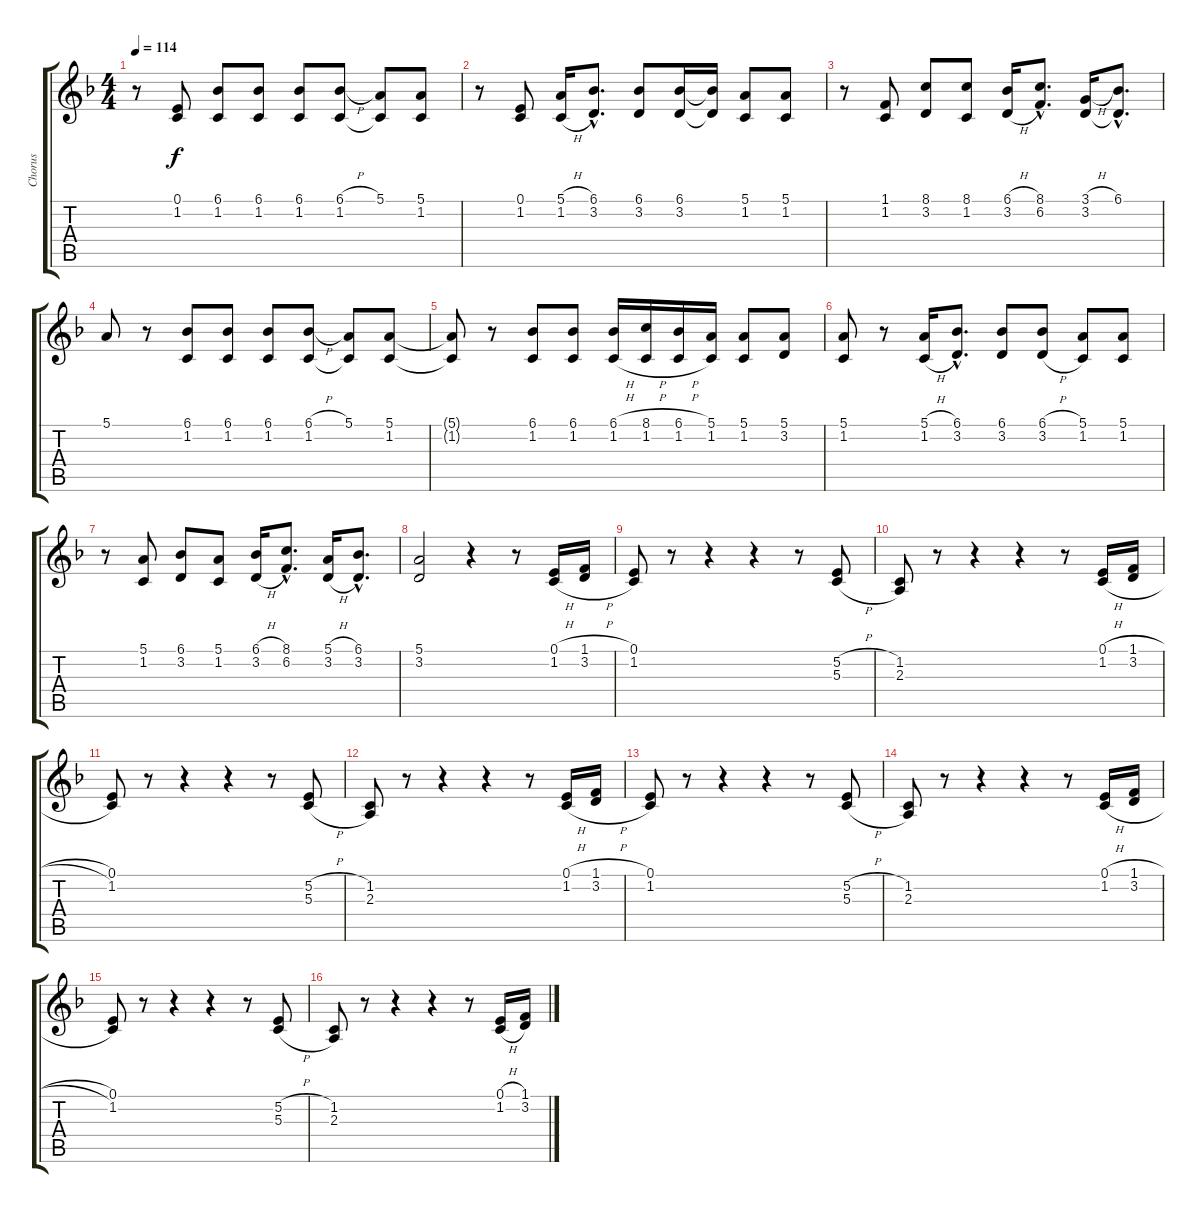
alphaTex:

\track ("Chorus" "Chorus") {instrument voiceoohs}
\staff {score tabs}
\tuning (E4 B3 G3 D3 A2 E2) {hide}
\ts (4 4)
\tempo 114
\clef g2
\ks f
r.8{dy f} (0.1 1.2).8 (6.1 1.2).8 (6.1 1.2).8 (6.1 1.2).8 (6.1{h} 1.2).8 (5.1 1.2{t}).8 (5.1 1.2).8 |
r.8 (0.1 1.2).8 (5.1{h} 1.2{h}).16 (6.1{hac} 3.2{hac}).8{d} (6.1 3.2).8 (6.1 3.2).16 (6.1{t} 3.2{t}).16 (5.1 1.2).8 (5.1 1.2).8 |
r.8 (1.1 1.2).8 (8.1 3.2).8 (8.1 1.2).8 (6.1{h} 3.2{h}).16 (8.1{hac} 6.2{hac}).8{d} (3.1{h} 3.2).16 (6.1{hac} 3.2{hac t}).8{d} |
5.1.8 r.8 (6.1 1.2).8 (6.1 1.2).8 (6.1 1.2).8 (6.1{h} 1.2).8 (5.1 1.2{t}).8 (5.1 1.2).8 |
(5.1{t} 1.2{t}).8 r.8 (6.1 1.2).8 (6.1 1.2).8 (6.1{h} 1.2{h}).16 (8.1{h} 1.2{h}).16 (6.1{h} 1.2{h}).16 (5.1 1.2).16 (5.1 1.2).8 (5.1 3.2).8 |
(5.1 1.2).8 r.8 (5.1{h} 1.2{h}).16 (6.1{hac} 3.2{hac}).8{d} (6.1 3.2).8 (6.1{h} 3.2{h}).8 (5.1 1.2).8 (5.1 1.2).8 |
r.8 (5.1 1.2).8 (6.1 3.2).8 (5.1 1.2).8 (6.1{h} 3.2{h}).16 (8.1{hac} 6.2{hac}).8{d} (5.1{h} 3.2{h}).16 (6.1{hac} 3.2{hac}).8{d} |
(5.1 3.2).2 r.4 r.8 (0.1{h} 1.2{h}).16 (1.1{h} 3.2{h}).16 |
(0.1 1.2).8 r.8 r.4 r.4 r.8 (5.2{h} 5.3{h}).8 |
(1.2 2.3).8 r.8 r.4 r.4 r.8 (0.1{h} 1.2{h}).16 (1.1{h} 3.2{h}).16 |
(0.1 1.2).8 r.8 r.4 r.4 r.8 (5.2{h} 5.3{h}).8 |
(1.2 2.3).8 r.8 r.4 r.4 r.8 (0.1{h} 1.2{h}).16 (1.1{h} 3.2{h}).16 |
(0.1 1.2).8 r.8 r.4 r.4 r.8 (5.2{h} 5.3{h}).8 |
(1.2 2.3).8 r.8 r.4 r.4 r.8 (0.1{h} 1.2{h}).16 (1.1{h} 3.2{h}).16 |
(0.1 1.2).8 r.8 r.4 r.4 r.8 (5.2{h} 5.3{h}).8 |
(1.2 2.3).8 r.8 r.4 r.4 r.8 (0.1{h} 1.2{h}).16 (1.1{h} 3.2{h}).16
